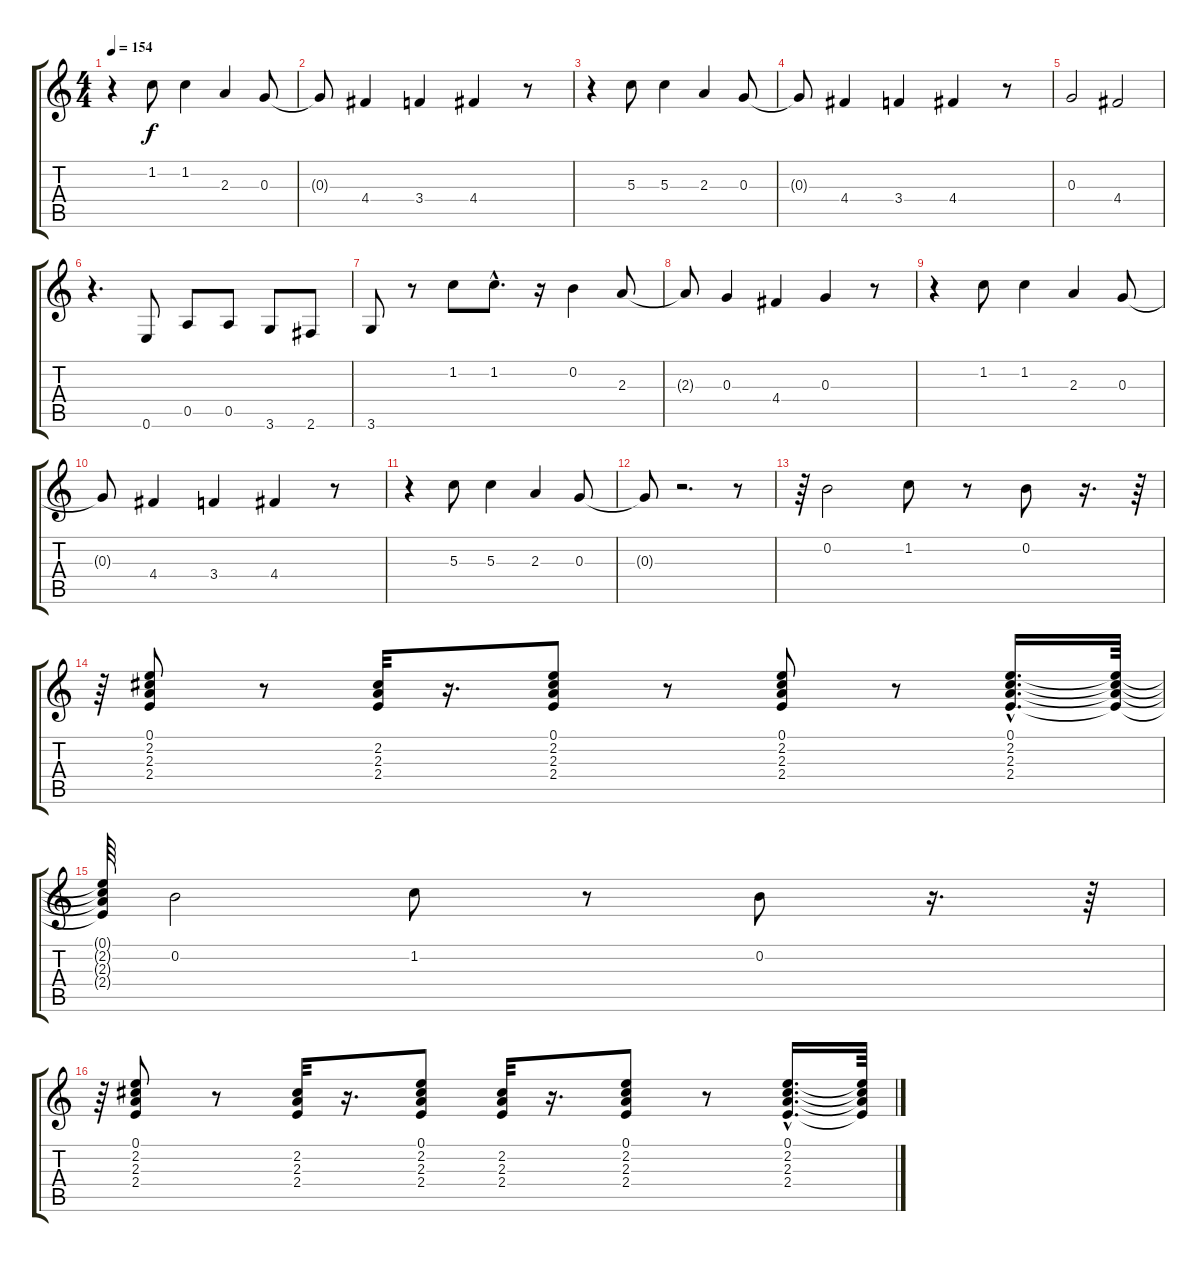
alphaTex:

\track "" {instrument overdrivenguitar}
\staff {score tabs}
\tuning (E4 B3 G3 D3 A2 E2) {hide}
\ts (4 4)
\tempo 154
\clef g2
\ks c
r.4{dy f} 1.2.8 1.2.4 2.3.4 0.3.8 |
0.3{t}.8 4.4.4 3.4.4 4.4.4 r.8 |
r.4 5.3.8 5.3.4 2.3.4 0.3.8 |
0.3{t}.8 4.4.4 3.4.4 4.4.4 r.8 |
0.3.2 4.4.2 |
r.4{d} 0.6.8{volume 9} 0.5.8{volume 6} 0.5.8 3.6.8 2.6.8 |
3.6.8 r.8 1.2.8{volume 12} 1.2{hac}.8{d volume 12} r.16 0.2.4{volume 13} 2.3.8 |
2.3{t}.8 0.3.4 4.4.4 0.3.4 r.8 |
r.4 1.2.8 1.2.4 2.3.4 0.3.8 |
0.3{t}.8 4.4.4 3.4.4 4.4.4 r.8 |
r.4 5.3.8 5.3.4 2.3.4 0.3.8 |
0.3{t}.8 r.2{d} r.8 |
r.64 0.2.2 1.2.8{volume 11} r.8 0.2.8 r.16{d} r.64 |
r.64 (0.1 2.2 2.3 2.4).8{volume 9} r.8 (2.2 2.3 2.4).32{volume 9} r.16{d} (0.1 2.2 2.3 2.4).8 r.8 (0.1 2.2 2.3 2.4).8{volume 8} r.8 (0.1{hac} 2.2{hac} 2.3{hac} 2.4{hac}).16{d} (0.1{t} 2.2{t} 2.3{t} 2.4{t}).64 |
(0.1{t} 2.2{t} 2.3{t} 2.4{t}).64 0.2.2{volume 9} 1.2.8{volume 10} r.8 0.2.8{volume 11} r.16{d} r.64 |
r.64 (0.1 2.2 2.3 2.4).8{volume 10} r.8 (2.2 2.3 2.4).32{volume 9} r.16{d} (0.1 2.2 2.3 2.4).8{volume 9} (2.2 2.3 2.4).32{volume 8} r.16{d} (0.1 2.2 2.3 2.4).8{volume 8} r.8 (0.1{hac} 2.2{hac} 2.3{hac} 2.4{hac}).16{d volume 7} (0.1{t} 2.2{t} 2.3{t} 2.4{t}).64
